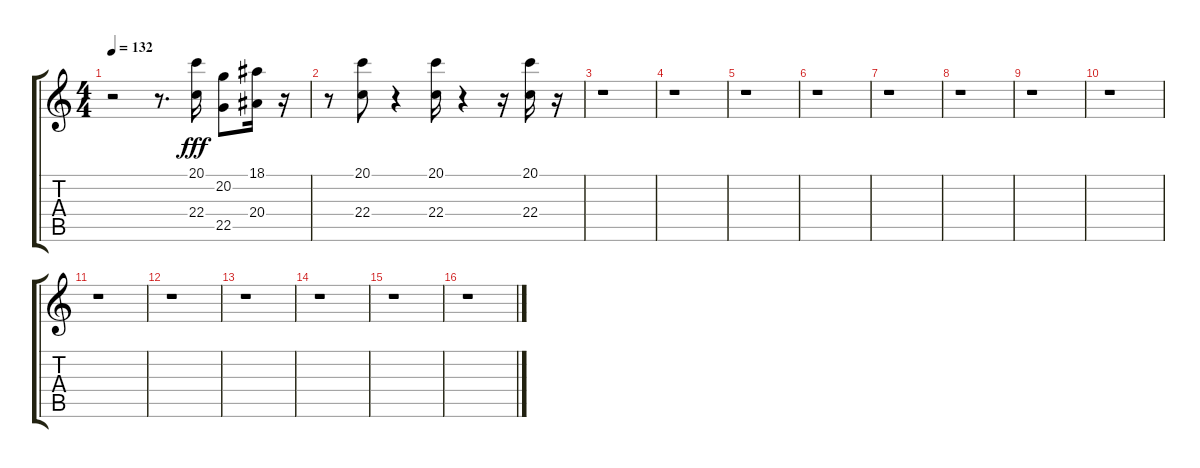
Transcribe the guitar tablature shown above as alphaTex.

\track "" {instrument tenorsax}
\staff {score tabs}
\tuning (E4 B3 G3 D3 A2 E2) {hide}
\ts (4 4)
\tempo 132
\clef g2
\ks c
r.2{dy fff} r.8{d} (20.1 22.4).16 (20.2 22.5).8 (18.1 20.4).16 r.16 |
r.8 (20.1 22.4).8 r.4 (20.1 22.4).16 r.4 r.16 (20.1 22.4).16 r.16 |
r.1 |
r.1 |
r.1 |
r.1 |
r.1 |
r.1 |
r.1 |
r.1 |
r.1 |
r.1 |
r.1 |
r.1 |
r.1 |
r.1
